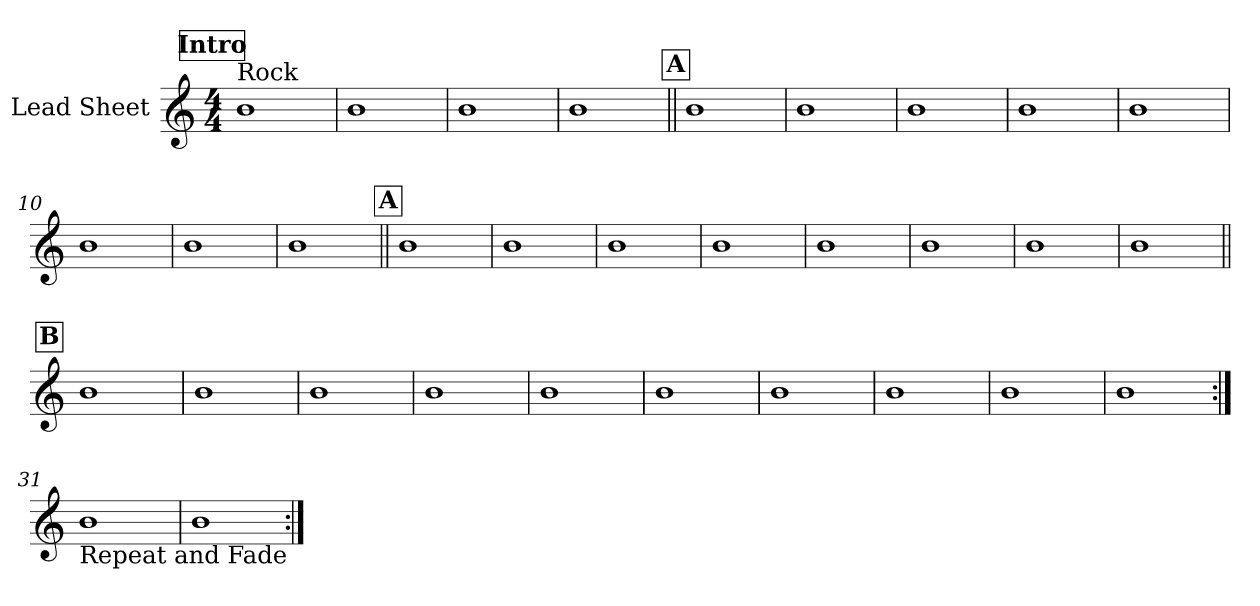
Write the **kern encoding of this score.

**kern
*part1
*staff1
*I"Lead Sheet
*clefG2
*k[]
*M4/4
*MM104
!!LO:REH:place=s1:a:fs=14:t=Intro
=1
!LO:TX:a:t=Rock
1b
=2
1b
=3
1b
=4
1b
!!LO:LB:g=z
!!LO:REH:place=s1:a:fs=14:t=A
=5||
1b
=6
1b
=7
1b
=8
1b
!!LO:LB:g=z
=9
1b
=10
1b
=11
1b
=12
1b
!!LO:LB:g=z
!!LO:REH:place=s1:a:fs=14:t=A
=13||
1b
=14
1b
=15
1b
=16
1b
!!LO:LB:g=z
=17
1b
=18
1b
=19
1b
=20
1b
!!LO:LB:g=z
!!LO:REH:place=s1:a:fs=14:t=B
=21||
1b
=22
1b
=23
1b
=24
1b
!!LO:LB:g=z
=25
1b
=26
1b
=27
1b
=28
1b
!!LO:LB:g=z
=29
1b
=30
1b
!!LO:LB:g=z
=31:|!
!LO:TX:b:t=Repeat and Fade
1b
=32
1b
=:|!
*-
